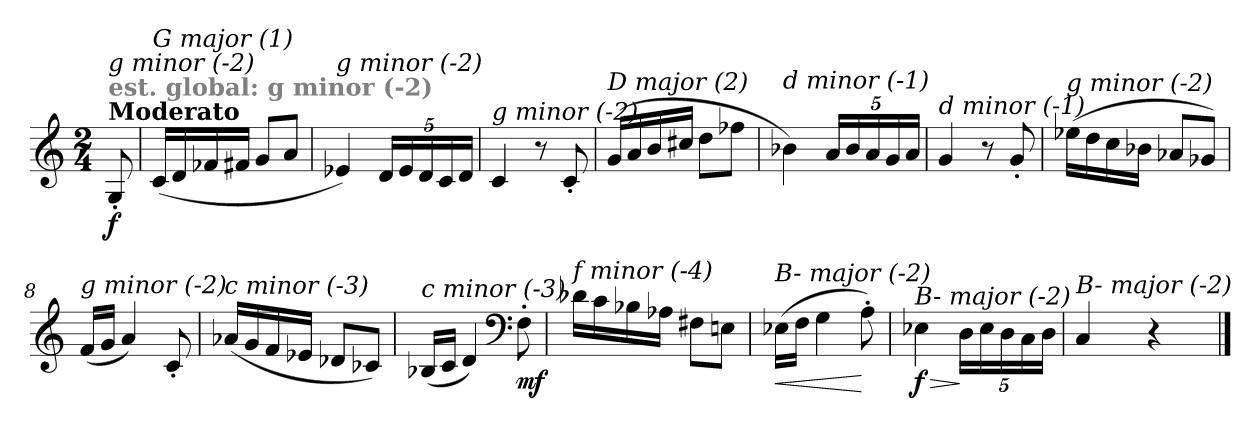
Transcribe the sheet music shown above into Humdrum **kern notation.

**kern	**dynam
*part1	*part1
*staff1	*staff1
*clefG2	*
*k[]	*
*C:	*
*M2/4	*
=	=
!LO:TX:a:B:t=Moderato	!
!LO:TX:a:B:color=#808080:t=est. global&colon; g minor (-2)	!
!LO:TX:i:t=g minor (-2)	!
!	!LO:DY:b
8G'</	f
=1	=1
!LO:TX:i:t=G major (1)	!
(<16c/LL	.
16d/	.
16f-Xi/	.
16f#X/JJ	.
8g/L	.
8a/J	.
=2	=2
!LO:TX:i:t=g minor (-2)	!
4e-X/)	.
20d/LL	.
20e-/	.
20d/	.
20c/	.
20d/JJ	.
=3	=3
!LO:TX:i:t=g minor (-2)	!
4c/	.
8r	.
8c'</	.
=4	=4
!LO:TX:i:t=D major (2)	!
(>16g/LL	.
16a/	.
16b/	.
16cc#X/JJ	.
8dd\L	.
8ff-Xi\J	.
=5	=5
!LO:TX:i:t=d minor (-1)	!
4b-X\)	.
20a/LL	.
20b-/	.
20a/	.
20g/	.
20a/JJ	.
=6	=6
!LO:TX:i:t=d minor (-1)	!
4g/	.
8r	.
8g'</	.
!!LO:LB:g=z
=7	=7
!LO:TX:i:t=g minor (-2)	!
(>16ee-X\LL	.
16dd\	.
16cc\	.
16b-X\JJ	.
8a-X/L	.
8g-X/J)	.
=8	=8
!LO:TX:i:t=g minor (-2)	!
(<16f/LL	.
16g/JJ	.
4a/)	.
8c'</	.
=9	=9
!LO:TX:i:t=c minor (-3)	!
(<16a-X/LL	.
16g/	.
16f/	.
16e-X/JJ	.
8d-X/L	.
8c-X/J)	.
=10	=10
!LO:TX:i:t=c minor (-3)	!
(<16B-X/LL	.
16c/JJ	.
4d/)	.
*clefF4	*
!	!LO:DY:b
8F'>\	mf
=11	=11
!LO:TX:i:t=f minor (-4)	!
16d-X\LL	.
16c\	.
16B-X\	.
16A-X\JJ	.
8F#Xi\L	.
8Eni\J	.
=12	=12
!LO:TX:i:t=B- major (-2)	!
!	!LO:HP:b
(>16E-X\LL	<
16F\JJ	.
4G\	.
8A'>\)	[
!!LO:LB:g=z
=13	=13
!LO:TX:i:t=B- major (-2)	!
!	!LO:HP:b
!	!LO:DY:n=1:b
4E-X\	> f
20D\LL	]
20E-\	.
20D\	.
20C\	.
20D\JJ	.
=14	=14
!LO:TX:i:t=B- major (-2)	!
4C/	.
4r	.
==	==
*-	*-
